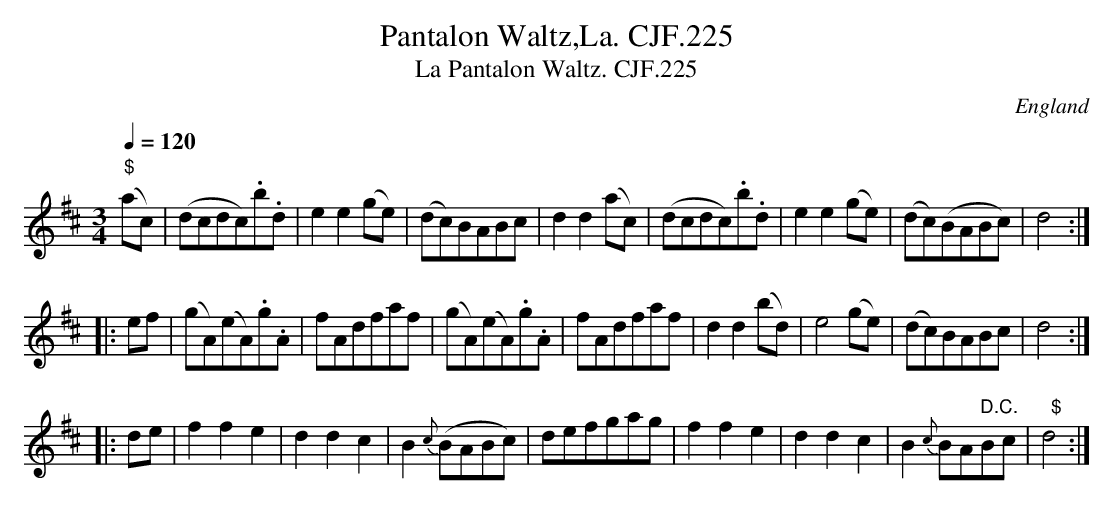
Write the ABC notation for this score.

X:1
T:Pantalon Waltz,La. CJF.225
T:La Pantalon Waltz. CJF.225
O:England
M:3/4
L:1/8
Q:1/4=120
K:D major
"$"(ac)|(dcdc).b.d|e2e2(ge)|(dc)BABc|d2d2(ac)|\
(dcdc).b.d|e2e2(ge)|(dc)(BABc)|d4:|!
|:ef|(gA)(eA).g.A|fAdfaf|(gA)(eA).g.A|fAdfaf|\
d2d2(bd)|e4(ge)|(dc)BABc|d4:|!
|:de|f2f2e2|d2d2c2|B2{c}(BABc)|defgag|f2f2e2|\
d2d2c2|B2{c}BA" D.C."Bc|"  $"d4:|
